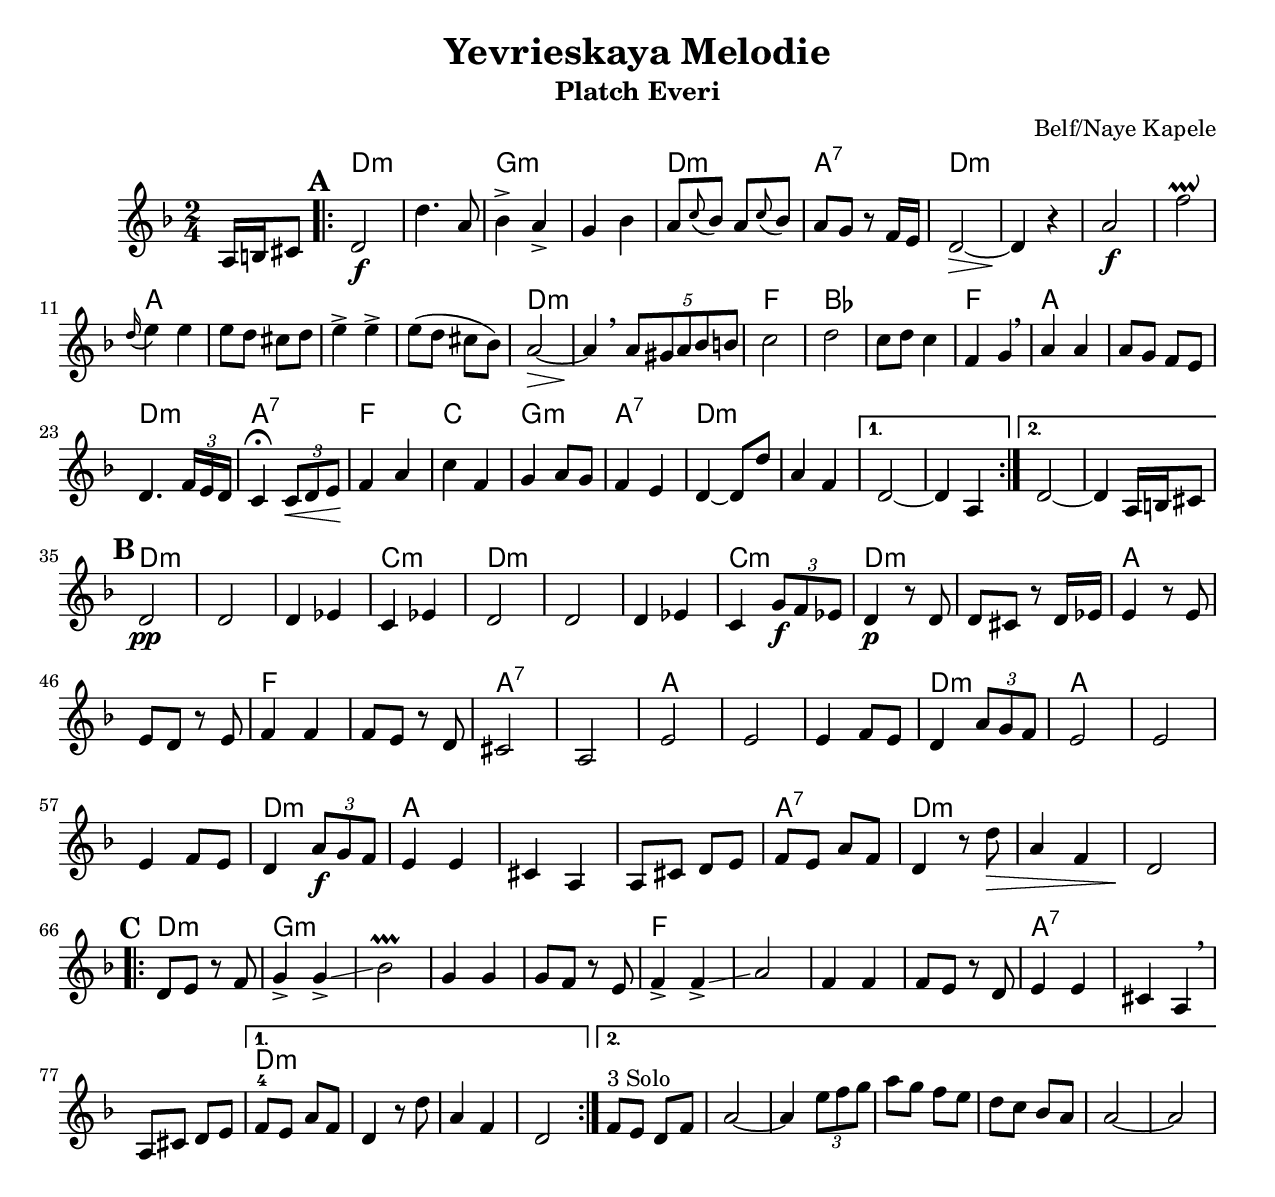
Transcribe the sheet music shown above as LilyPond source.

\version "2.18.0"
\include "english.ly"
\paper{
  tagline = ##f
  %print-all-headers = ##t
  #(set-paper-size "letter")
}
date = #(strftime "%d-%m-%Y" (localtime (current-time)))

%\markup{ \italic{ " Updated " \date  }  }
\header{
  subtitle ="Platch Everi"
  title="Yevrieskaya Melodie"
  composer= "Belf/Naye Kapele"

}


melody = \relative c'
{
  \clef treble
  \key d \minor
  \time 2/4
  \set Score.markFormatter = #format-mark-box-alphabet


  %introduction

  % {d4 d d2 d4 d d2}
  \partial 8*2 a16 b cs8
  % A section, 1 repeat
  \repeat volta 2{
    \mark \default
    d2\f d'4. a8
    bf4-> a-> g bf
    a8 \grace c (bf) a \grace c (bf) | a g8 r f16 e
    d2\> ~
    d4\! r
    a'2\f  f'\prallup
    \grace d16(e4) e
    e8 d cs d
    e4-> e->
    e8 (d cs bf)
    a2\>  ~
    a4\! \breathe \times 2/5 {a8 gs a bf b }%\tuplet 3/2 {a8 as bf}
    c2 |
    d2
    c8 d c4
    f,4 g \breathe
    a a
    a8 g f e
    d4. \tuplet 3/2 {f16 e d}
    c4\fermata \tuplet 3/2 {c8\< d8 e8} f4\!

    a c
    f, g
    a8 g f4
    e  d ~ d8 d'
    a4 f
  }
  \alternative{
    {
      %a4 f4
      d2~ d4 a
    }
    {
      d2 ~
      d4 a16 b cs8
    }
  }
  % B section, no repeat
  \break
  \mark \default
  {
    %\bar "||"
    %a8 b4 cs 8
    d2\pp d
    d4 ef c ef
    d2 d
    d4 ef
    c  \tuplet 3/2 {g'8\f f ef}
    %d4 \tuplet 3/2 {g8 f ef}

    d4\p r8 d8 d cs r d16 ef
    e4 r8 e8 e d r e f4 f f8 e r d cs2 a
    e' e e4 f8 e
    d4 \tuplet 3/2 {a'8 g f}
    e2 e e4 f8 e
    d4 \tuplet 3/2 {a'8\f  g f}
    e4 e cs a
    a8 cs d e
    f e a f
    d 4 r8 d'\> a4 f d2\!
  }
  %C sectio
  \break
  
  \repeat volta 2{
    \mark \default
d8  e r f
    g4-> g-> \glissando
    bf2 \prallprall
    g4 g
    g8 f r e
    f4-> f->\glissando
    a2
    f4 f
    f8 e r d
    e4 e
    cs a \breathe
    a8 cs d e

  }
  \alternative {
    {f8 ^4 e a f d4 r8 d' a4  f d2}
    {
      f8 ^"3 Solo"  e d f a2 ~
      a4 \tuplet 3/2{e'8 f g}|
      a8 g f e
      d8 c bf a
      a2~
      a2
    }

  }

}

secund = \relative c
{
  \clef bass
  \key d \minor
  \time 2/4
  r8*3
  \chordmode{
    d,4:m d,:m
    d,:m r
    g,4:m g,:m
    g,:m r
    d,4:m d,:m
    a,4:7 r
    d,4:m d,:m
    d,:m r
    d,4:m d,:m
    d,:m r

  }

}
harmonies = \chordmode {
  %A section
  s8*2
  d2*2:m

  g2*2:m
  d2:m
  a2:7
  d2*4:m

  a2*4
  d2*2:m

  f2
  bf2*2 %b2*2:6

  f2
  a2*2
  d2:m
  a4*2:7
  f4*2

  c4*2

  g4*2:m
  a4*2:7

  d4*12:m
  %B section

  d2*3:m
  c2:m
  d2*3:m
  c2:m
  d2*2:m

  a2*2
  %r2
  f2*2
  a2*2:7

  a2*3
  d2:m
  a2*3
  d2:m
  a2*3
  a2:7
  d2*3:m
  % C section
  d2:m
  g2*4:m
  f2*4
  a2*3:7
  d2*4:m


}

\score {
  <<
    \new ChordNames {
      \set chordChanges = ##t
      \harmonies
    }
    \new Staff \melody
   % \new Staff \secund
  >>

  \layout{indent = 1.0\cm}
  \midi {
    \context {
      \Score
      tempoWholesPerMinute = #(ly:make-moment  120 4)
    }
  }
}
